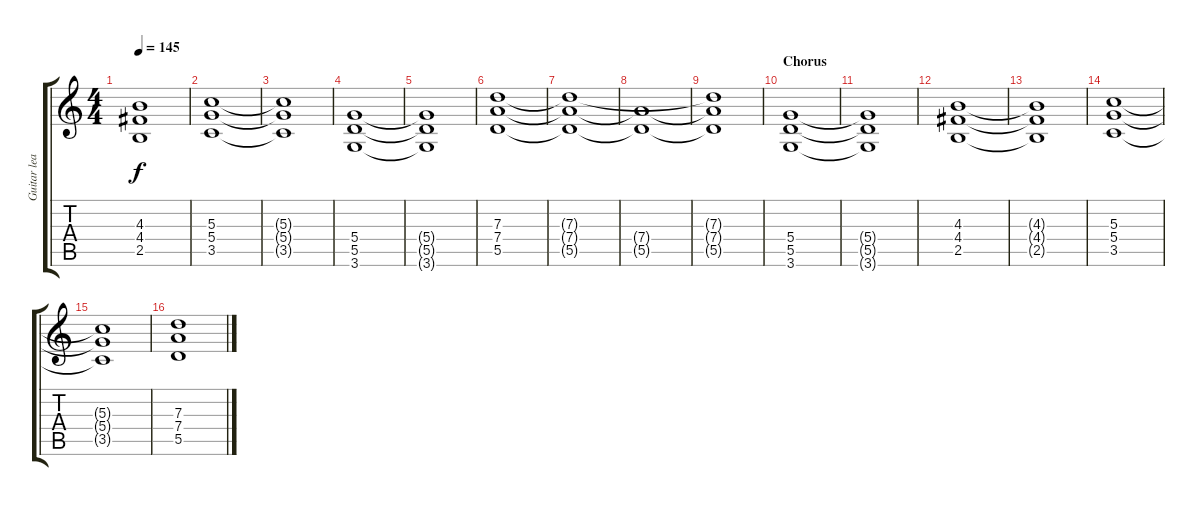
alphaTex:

\track ("Guitar lead" "Guitar lea") {instrument distortionguitar}
\staff {score tabs}
\tuning (E4 B3 G3 D3 A2 E2) {hide}
\ts (4 4)
\tempo 145
\clef g2
\ks c
(4.3{t} 4.4{t} 2.5{t}).1{dy f} |
(5.3 5.4 3.5).1 |
(5.3{t} 5.4{t} 3.5{t}).1 |
(5.4 5.5 3.6).1 |
(5.4{t} 5.5{t} 3.6{t}).1 |
(7.3 7.4 5.5).1 |
(7.3{t} 7.4{t} 5.5{t}).1 |
(7.4{t} 5.5{t}).1 |
(7.3{t} 7.4{t} 5.5{t}).1 |
\section ("" "Chorus")
(5.4 5.5 3.6).1 |
(5.4{t} 5.5{t} 3.6{t}).1 |
(4.3 4.4 2.5).1 |
(4.3{t} 4.4{t} 2.5{t}).1 |
(5.3 5.4 3.5).1 |
(5.3{t} 5.4{t} 3.5{t}).1 |
(7.3 7.4 5.5).1
